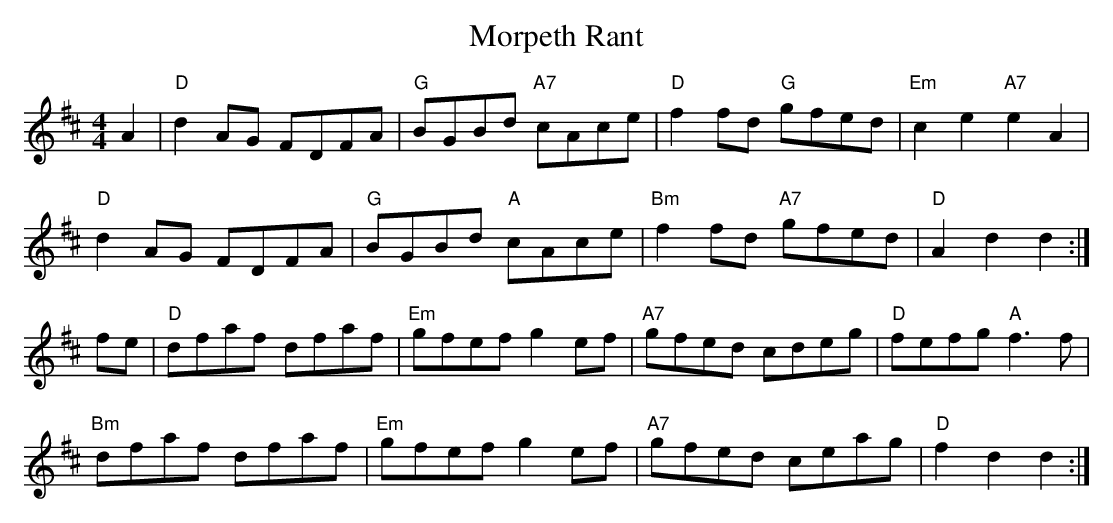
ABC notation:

X:1
T:Morpeth Rant
M:4/4
L:1/8
K:D
A2|"D"d2AG FDFA|"G"BGBd "A7"cAce|"D"f2fd "G"gfed|"Em"c2e2 "A7"e2A2|
"D"d2AG FDFA|"G"BGBd "A"cAce|"Bm"f2fd "A7"gfed|"D"A2d2 d2:|
fe|"D"dfaf dfaf|"Em"gfef g2ef|"A7"gfed cdeg|"D"fefg "A"f3f|
"Bm"dfaf dfaf|"Em"gfef g2ef|"A7"gfed ceag|"D"f2d2 d2:|
